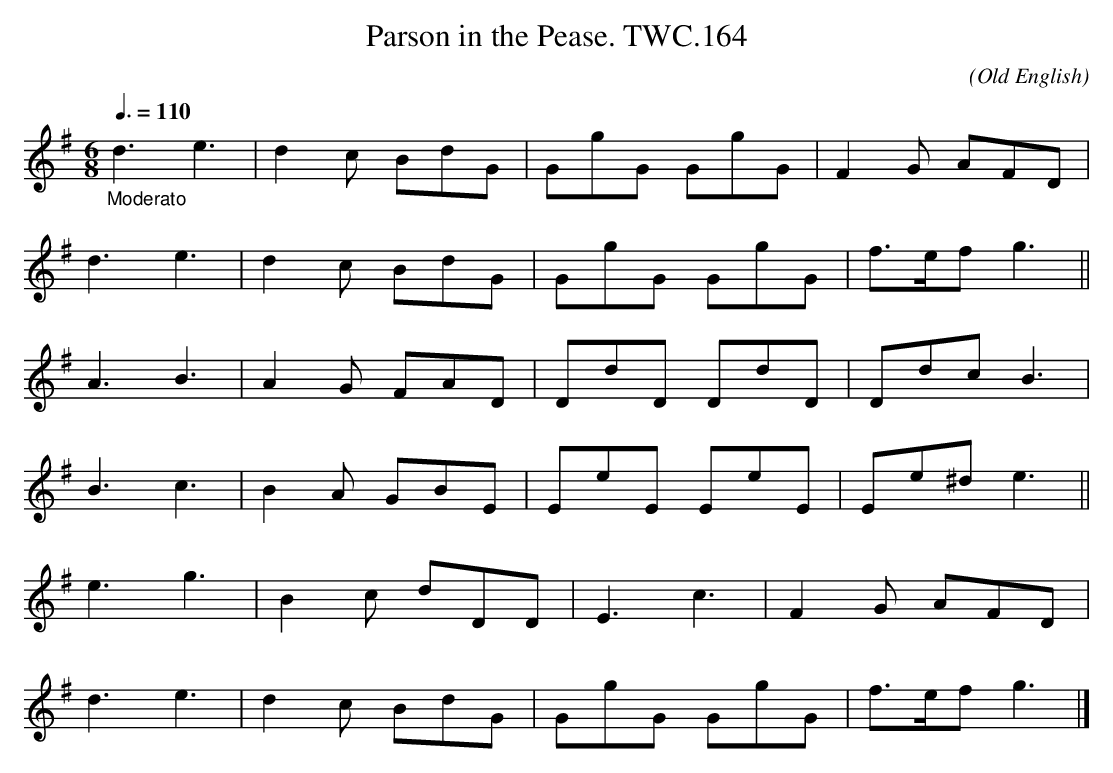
X:1
T:Parson in the Pease. TWC.164
L:1/8
C:(Old English)
M:6/8
Q:3/8=110
K:G
"_Moderato"\
d3e3|d2c BdG|GgG GgG|F2G AFD|
d3e3|d2c BdG|GgG GgG|f>ef g3 ||
A3B3|A2G FAD|DdD DdD|Ddc B3|
B3c3|B2A GBE|EeE EeE|Ee^d e3 ||
e3g3|B2c dDD|E3c3|F2G AFD|
d3e3|d2c BdG|GgG GgG|f>ef g3 |]
